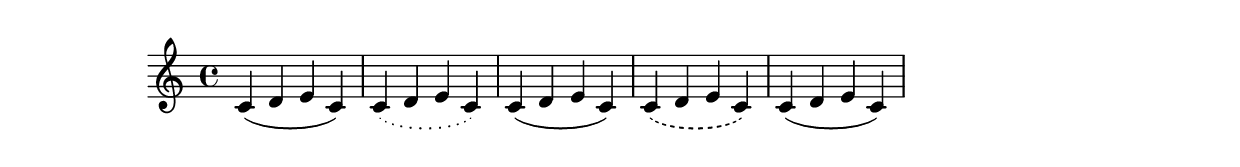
%% Do not edit this file; it is automatically
%% generated from LSR http://lsr.dsi.unimi.it
%% This file is in the public domain.
\version "2.13.16"

\header {
  lsrtags = "expressive-marks, editorial-annotations"

%% Translation of GIT committish: 2b0dc29608d6c3f5a03ead4877ae514c647adb74
  texidoces = "
Se puede cambiar el aspecto de las ligaduras de expresión de
continuas a punteadas o intermitentes.

"
  doctitlees = "Modificar el aspecto continuo de una ligadura de expresión a punteado o intermitente"

  texidoc = "
The appearance of slurs may be changed from solid to dotted or dashed.

"
  doctitle = "Changing the appearance of a slur from solid to dotted or dashed"
} % begin verbatim

\relative c' {
  c4( d e c)
  \slurDotted
  c4( d e c)
  \slurSolid
  c4( d e c)
  \slurDashed
  c4( d e c)
  \slurSolid
  c4( d e c)
}


